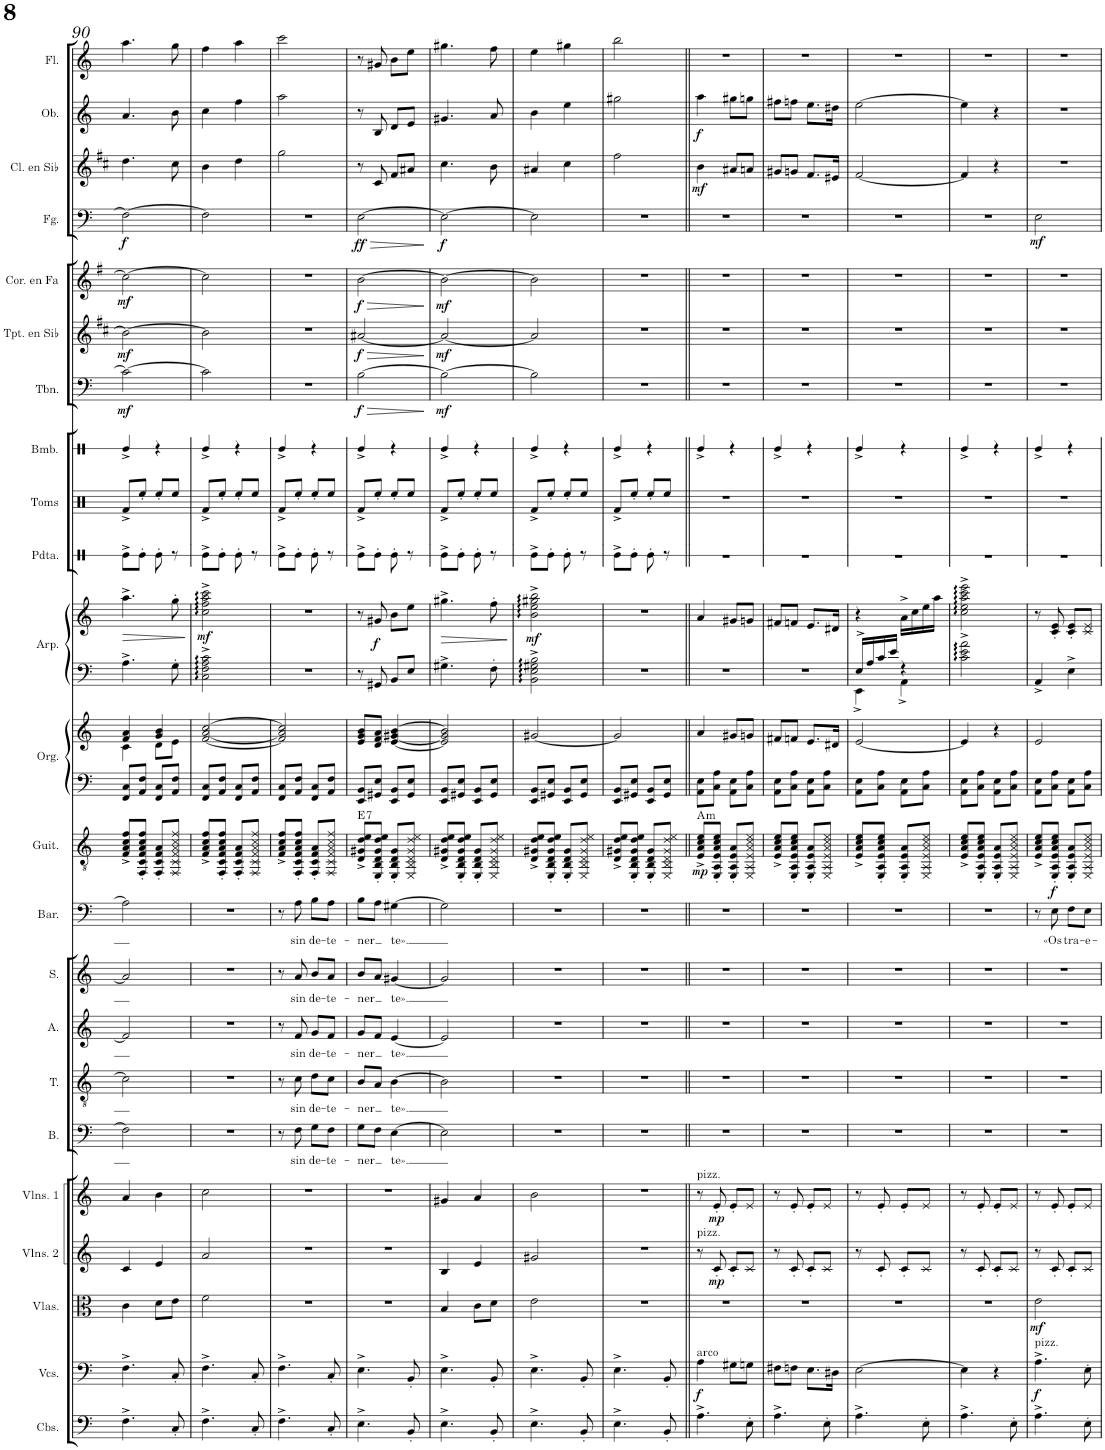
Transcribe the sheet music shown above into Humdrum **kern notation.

**kern	**kern	**dynam	**kern	**dynam	**kern	**dynam	**kern	**dynam	**kern	**text	**kern	**text	**kern	**text	**kern	**text	**kern	**text	**dynam	**kern	**dynam	**harte	**kern	**kern	**kern	**kern	**dynam	**kern	**kern	**kern	**kern	**dynam	**kern	**dynam	**kern	**dynam	**kern	**dynam	**kern	**dynam	**kern	**dynam	**kern
*part23	*part22	*part22	*part21	*part21	*part20	*part20	*part19	*part19	*part18	*part18	*part17	*part17	*part16	*part16	*part15	*part15	*part14	*part14	*part14	*part13	*part13	*part13	*part12	*part12	*part11	*part11	*part11	*part10	*part9	*part8	*part7	*part7	*part6	*part6	*part5	*part5	*part4	*part4	*part3	*part3	*part2	*part2	*part1
*staff25	*staff24	*staff24	*staff23	*staff23	*staff22	*staff22	*staff21	*staff21	*staff20	*staff20	*staff19	*staff19	*staff18	*staff18	*staff17	*staff17	*staff16	*staff16	*staff16	*staff15	*staff15	*	*staff14	*staff13	*staff12	*staff11	*staff11/12	*staff10	*staff9	*staff8	*staff7	*staff7	*staff6	*staff6	*staff5	*staff5	*staff4	*staff4	*staff3	*staff3	*staff2	*staff2	*staff1
*I"Contrabajos	*I"Violonchelos	*	*I"Violas	*	*I"Violines 2	*	*I"Violines 1	*	*I"Bajo	*	*I"Tenor	*	*I"Alto	*	*I"Soprano	*	*I"Barítono	*	*	*I"Guitarra clásica	*	*	*I"Órgano	*	*I"Arpa	*	*	*I"Pandereta	*I"Toms	*I"Bombo	*I"Trombón	*	*I"Trompeta en Sib	*	*I"Trompa en Fa	*	*I"Fagot	*	*I"Clarinete en Sib	*	*I"Oboe	*	*I"Flauta
*I'Cbs.	*I'Vcs.	*	*I'Vlas.	*	*I'Vlns. 2	*	*I'Vlns. 1	*	*I'B.	*	*I'T.	*	*I'A.	*	*I'S.	*	*I'Bar.	*	*	*I'Guit.	*	*	*	*	*I'Arp.	*	*	*I'Pdta.	*I'Toms	*I'Bmb.	*I'Tbn.	*	*I'Tpt. en Sib	*	*	*	*I'Fg.	*	*I'Cl. en Sib	*	*I'Ob.	*	*I'Fl.
!!LO:PB:g=z
*clefF4	*clefF4	*	*clefC3	*	*clefG2	*	*clefG2	*	*clefF4	*	*clefGv2	*	*clefG2	*	*clefG2	*	*clefF4	*	*	*clefGv2	*	*	*clefF4	*clefG2	*clefF4	*clefG2	*	*clefX	*clefX	*clefX	*clefF4	*	*clefG2	*	*clefG2	*	*clefF4	*	*clefG2	*	*clefG2	*	*clefG2
*Trd7c12	*	*	*	*	*	*	*	*	*	*	*	*	*	*	*	*	*	*	*	*	*	*	*	*	*	*	*	*	*	*	*	*	*Trd1c2	*	*Trd4c7	*	*	*	*Trd1c2	*	*	*	*
*k[]	*k[]	*	*k[]	*	*k[]	*	*k[]	*	*k[]	*	*k[]	*	*k[]	*	*k[]	*	*k[]	*	*	*k[]	*	*	*k[]	*k[]	*k[]	*k[]	*	*k[]	*k[]	*k[]	*k[]	*	*k[f#c#]	*	*k[f#]	*	*k[]	*	*k[f#c#]	*	*k[]	*	*k[]
*M2/4	*M2/4	*	*M2/4	*	*M2/4	*	*M2/4	*	*M2/4	*	*M2/4	*	*M2/4	*	*M2/4	*	*M2/4	*	*	*M2/4	*	*	*M2/4	*M2/4	*M2/4	*M2/4	*	*M2/4	*M2/4	*M2/4	*M2/4	*	*M2/4	*	*M2/4	*	*M2/4	*	*M2/4	*	*M2/4	*	*M2/4
=90	=90	=90	=90	=90	=90	=90	=90	=90	=90	=90	=90	=90	=90	=90	=90	=90	=90	=90	=90	=90	=90	=90	=90	=90	=90	=90	=90	=90	=90	=90	=90	=90	=90	=90	=90	=90	=90	=90	=90	=90	=90	=90	=90
*	*	*	*	*	*	*	*	*	*	*	*	*	*	*	*	*	*	*	*	*	*	*	*	*^	*	*	*	*	*	*	*	*	*	*	*	*	*	*	*	*	*	*	*
!	!	!	!	!	!	!	!	!	!	!	!	!	!	!	!	!	!	!	!	!	!	!	!	!	!	!	!	!LO:HP:b	!	!	!	!	!LO:DY:b	!	!LO:DY:b	!	!LO:DY:b	!	!LO:DY:b	!	!	!	!	!
4.F^\	4.F^\	.	4c\	.	4c/	.	4a/	.	2F\]	.	2c\]	.	2f/]	.	2a/]	.	2A\]	.	.	8F/^ 8A/^ 8c/^ 8f/^L	.	.	8FF/ 8C/L	4f/ 4a/	4c\	4.A^\	4.aa^\	>	8Re^\L	8Rf^/L	4Re^/	2c\_	mf	2b\_	mf	2cc\_	mf	2F\_	f	4.dd\	.	4.a/	.	4.aa\
.	.	.	.	.	.	.	.	.	.	.	.	.	.	.	.	.	.	.	.	8FF/' 8C/' 8F/' 8A/' 8c/' 8f/'J	.	.	8AA/ 8F/J	.	.	.	.	.	8Re'\J	8Ree'/J	.	.	.	.	.	.	.	.	.	.	.	.	.	.
.	.	.	8d\L	.	4e/	.	4b\	.	.	.	.	.	.	.	.	.	.	.	.	8FF/' 8C/' 8F/' 8A/'L	.	.	8FF/ 8C/L	4g/ 4b/	8d\L	.	.	.	8Re'\	8Ree'/L	4r	.	.	.	.	.	.	.	.	.	.	.	.	.
8C'/	8C'/	.	8e\J	.	.	.	.	.	.	.	.	.	.	.	.	.	.	.	.	8FF/ 8C/ 8F/ 8A/ 8c/ 8f/J	.	.	8AA/ 8F/J	.	8e\J	8G'\	8gg'\	.	8r	8Ree/J	.	.	.	.	.	.	.	.	.	8cc#\	.	8b\	.	8gg\
*	*	*	*	*	*	*	*	*	*	*	*	*	*	*	*	*	*	*	*	*	*	*	*	*v	*v	*	*	*	*	*	*	*	*	*	*	*	*	*	*	*	*	*	*	*
.	.	.	.	.	.	.	.	.	.	.	.	.	.	.	.	.	.	.	.	.	.	.	.	.	.	.	]	.	.	.	.	.	.	.	.	.	.	.	.	.	.	.	.
=91	=91	=91	=91	=91	=91	=91	=91	=91	=91	=91	=91	=91	=91	=91	=91	=91	=91	=91	=91	=91	=91	=91	=91	=91	=91	=91	=91	=91	=91	=91	=91	=91	=91	=91	=91	=91	=91	=91	=91	=91	=91	=91	=91
!	!	!	!	!	!	!	!	!	!	!	!	!	!	!	!	!	!	!	!	!	!	!	!	!	!	!	!LO:DY:b	!	!	!	!	!	!	!	!	!	!	!	!	!	!	!	!
4.F^\	4.F^\	.	2f\	.	2a/	.	2cc\	.	2r	.	2r	.	2r	.	2r	.	2r	.	.	8F/^ 8A/^ 8c/^ 8f/^L	.	.	8FF/ 8C/L	[2f/ [2a/ [2cc/	2C\^ 2F\^ 2A\^ 2c\^	2cc\^ 2ff\^ 2aa\^ 2ccc\^	mf	8Re^\L	8Rf^/L	4Re^/	2c\]	.	2b\]	.	2cc\]	.	2F\]	.	4b\	.	4cc\	.	4ff\
.	.	.	.	.	.	.	.	.	.	.	.	.	.	.	.	.	.	.	.	8FF/' 8C/' 8F/' 8A/' 8c/' 8f/'J	.	.	8AA/ 8F/J	.	.	.	.	8Re'\J	8Ree'/J	.	.	.	.	.	.	.	.	.	.	.	.	.	.
.	.	.	.	.	.	.	.	.	.	.	.	.	.	.	.	.	.	.	.	8FF/' 8C/' 8F/' 8A/'L	.	.	8FF/ 8C/L	.	.	.	.	8Re'\	8Ree'/L	4r	.	.	.	.	.	.	.	.	4dd\	.	4ff\	.	4aa\
8C'/	8C'/	.	.	.	.	.	.	.	.	.	.	.	.	.	.	.	.	.	.	8FF/ 8C/ 8F/ 8A/ 8c/ 8f/J	.	.	8AA/ 8F/J	.	.	.	.	8r	8Ree/J	.	.	.	.	.	.	.	.	.	.	.	.	.	.
=92	=92	=92	=92	=92	=92	=92	=92	=92	=92	=92	=92	=92	=92	=92	=92	=92	=92	=92	=92	=92	=92	=92	=92	=92	=92	=92	=92	=92	=92	=92	=92	=92	=92	=92	=92	=92	=92	=92	=92	=92	=92	=92	=92
4.F^\	4.F^\	.	2r	.	2r	.	2r	.	8r	.	8r	.	8r	.	8r	.	8r	.	.	8F/^ 8A/^ 8c/^ 8f/^L	.	.	8FF/ 8C/L	2f/] 2a/] 2cc/]	2r	2r	.	8Re^\L	8Rf^/L	4Re^/	2r	.	2r	.	2r	.	2r	.	2gg\	.	2aa\	.	2ccc\
!	!	!	!	!	!	!	!	!	!	!LO:LY:b	!	!LO:LY:b	!	!LO:LY:b	!	!LO:LY:b	!	!LO:LY:b	!	!	!	!	!	!	!	!	!	!	!	!	!	!	!	!	!	!	!	!	!	!	!	!	!
.	.	.	.	.	.	.	.	.	8F\	sin	8c\	sin	8f/	sin	8a/	sin	8A\	sin	.	8FF/' 8C/' 8F/' 8A/' 8c/' 8f/'J	.	.	8AA/ 8F/J	.	.	.	.	8Re'\J	8Ree'/J	.	.	.	.	.	.	.	.	.	.	.	.	.	.
!	!	!	!	!	!	!	!	!	!	!LO:LY:b	!	!LO:LY:b	!	!LO:LY:b	!	!LO:LY:b	!	!LO:LY:b	!	!	!	!	!	!	!	!	!	!	!	!	!	!	!	!	!	!	!	!	!	!	!	!	!
.	.	.	.	.	.	.	.	.	8G\L	de-	8d\L	de-	8g/L	de-	8b/L	de-	8B\L	de-	.	8FF/' 8C/' 8F/' 8A/'L	.	.	8FF/ 8C/L	.	.	.	.	8Re'\	8Ree'/L	4r	.	.	.	.	.	.	.	.	.	.	.	.	.
!	!	!	!	!	!	!	!	!	!	!LO:LY:b	!	!LO:LY:b	!	!LO:LY:b	!	!LO:LY:b	!	!LO:LY:b	!	!	!	!	!	!	!	!	!	!	!	!	!	!	!	!	!	!	!	!	!	!	!	!	!
8C'/	8C'/	.	.	.	.	.	.	.	8F\J	-te-	8c\J	-te-	8f/J	-te-	8a/J	-te-	8A\J	-te-	.	8FF/ 8C/ 8F/ 8A/ 8c/ 8f/J	.	.	8AA/ 8F/J	.	.	.	.	8r	8Ree/J	.	.	.	.	.	.	.	.	.	.	.	.	.	.
=93	=93	=93	=93	=93	=93	=93	=93	=93	=93	=93	=93	=93	=93	=93	=93	=93	=93	=93	=93	=93	=93	=93	=93	=93	=93	=93	=93	=93	=93	=93	=93	=93	=93	=93	=93	=93	=93	=93	=93	=93	=93	=93	=93
!	!	!	!	!	!	!	!	!	!	!LO:LY:b	!	!LO:LY:b	!	!LO:LY:b	!	!LO:LY:b	!	!LO:LY:b	!	!	!	!	!	!	!	!	!	!	!	!	!	!LO:HP:b	!	!LO:HP:b	!	!LO:HP:b	!	!LO:HP:b	!	!	!	!	!
!	!	!	!	!	!	!	!	!	!	!	!	!	!	!	!	!	!	!	!	!	!	!LO:H:kt=7	!	!	!	!	!	!	!	!	!	!LO:DY:n=1:b	!	!LO:DY:n=1:b	!	!LO:DY:n=1:b	!	!LO:DY:n=1:b	!	!	!	!	!
4.E^\	4.E^\	.	2r	.	2r	.	2r	.	8G\L	-ner	8B/L	-ner	8g/L	-ner	8b/L	-ner	8B\L	-ner	.	8D/^ 8G#X/^ 8d/^ 8e/^L	.	E:7	8EE/ 8BB/L	8e/ 8g/ 8b/L	8r	8r	.	8Re^\L	8Rf^/L	4Re^/	[2B\	> f	[2a#X/	> f	[2b\	> f	[2E\	> ff	8r	.	8r	.	8r
!	!	!	!	!	!	!	!	!	!	!	!	!	!	!	!	!	!	!	!	!	!	!	!	!	!	!	!LO:DY:b	!	!	!	!	!	!	!	!	!	!	!	!	!	!	!	!
.	.	.	.	.	.	.	.	.	8F\J	.	8A/J	.	8f/J	.	8a/J	.	8A\J	.	.	8EE/' 8BB/' 8D/' 8G#/' 8d/' 8e/'J	.	.	8GG#X/ 8E/J	8d/ 8f/ 8a/J	8GG#X/	8g#X/	f	8Re'\J	8Ree'/J	.	.	.	.	.	.	.	.	.	8c#/	.	8B/	.	8g#X/
!	!	!	!	!	!	!	!	!	!	!LO:LY:b	!	!LO:LY:b	!	!LO:LY:b	!	!LO:LY:b	!	!LO:LY:b	!	!	!	!	!	!	!	!	!	!	!	!	!	!	!	!	!	!	!	!	!	!	!	!	!
.	.	.	.	.	.	.	.	.	[4E\	te».	[4B\	te».	[4e/	te».	[4g#X/	te».	[4G#X\	te».	.	8EE/' 8BB/' 8D/' 8G#/'L	.	.	8EE/ 8BB/L	[4e/ [4g#X/ [4b/	8BB/L	8b\L	.	8Re'\	8Ree'/L	4r	.	.	.	.	.	.	.	.	8f#/L	.	8d/L	.	8b\L
8BB'/	8BB'/	.	.	.	.	.	.	.	.	.	.	.	.	.	.	.	.	.	.	8EE/ 8BB/ 8D/ 8G#/ 8d/ 8e/J	.	.	8GG#/ 8E/J	.	8E/J	8ee\J	.	8r	8Ree/J	.	.	.	.	.	.	.	.	.	8a#X/J	.	8e/J	.	8ee\J
.	.	.	.	.	.	.	.	.	.	.	.	.	.	.	.	.	.	.	.	.	.	.	.	.	.	.	.	.	.	.	.	]	.	]	.	]	.	]	.	.	.	.	.
=94	=94	=94	=94	=94	=94	=94	=94	=94	=94	=94	=94	=94	=94	=94	=94	=94	=94	=94	=94	=94	=94	=94	=94	=94	=94	=94	=94	=94	=94	=94	=94	=94	=94	=94	=94	=94	=94	=94	=94	=94	=94	=94	=94
!	!	!	!	!	!	!	!	!	!	!	!	!	!	!	!	!	!	!	!	!	!	!	!	!	!	!	!LO:HP:b	!	!	!	!	!LO:DY:b	!	!LO:DY:b	!	!LO:DY:b	!	!LO:DY:b	!	!	!	!	!
4.E^\	4.E^\	.	4B/	.	4B/	.	4g#X/	.	2E\]	.	2B\]	.	2e/]	.	2g#/]	.	2G#\]	.	.	8D/^ 8G#X/^ 8d/^ 8e/^L	.	.	8EE/ 8BB/L	2e/] 2g#/] 2b/]	4.G#X^\	4.gg#X^\	>	8Re^\L	8Rf^/L	4Re^/	2B\_	mf	2a#/_	mf	2b\_	mf	2E\_	f	4.cc#\	.	4.g#X/	.	4.gg#X\
.	.	.	.	.	.	.	.	.	.	.	.	.	.	.	.	.	.	.	.	8EE/' 8BB/' 8D/' 8G#/' 8d/' 8e/'J	.	.	8GG#X/ 8E/J	.	.	.	.	8Re'\J	8Ree'/J	.	.	.	.	.	.	.	.	.	.	.	.	.	.
.	.	.	8c\L	.	4e/	.	4a/	.	.	.	.	.	.	.	.	.	.	.	.	8EE/' 8BB/' 8D/' 8G#/'L	.	.	8EE/ 8BB/L	.	.	.	.	8Re'\	8Ree'/L	4r	.	.	.	.	.	.	.	.	.	.	.	.	.
8BB'/	8BB'/	.	8d\J	.	.	.	.	.	.	.	.	.	.	.	.	.	.	.	.	8EE/ 8BB/ 8D/ 8G#/ 8d/ 8e/J	.	.	8GG#/ 8E/J	.	8F'\	8ff'\	.	8r	8Ree/J	.	.	.	.	.	.	.	.	.	8b\	.	8a/	.	8ff\
.	.	.	.	.	.	.	.	.	.	.	.	.	.	.	.	.	.	.	.	.	.	.	.	.	.	.	]	.	.	.	.	.	.	.	.	.	.	.	.	.	.	.	.
=95	=95	=95	=95	=95	=95	=95	=95	=95	=95	=95	=95	=95	=95	=95	=95	=95	=95	=95	=95	=95	=95	=95	=95	=95	=95	=95	=95	=95	=95	=95	=95	=95	=95	=95	=95	=95	=95	=95	=95	=95	=95	=95	=95
!	!	!	!	!	!	!	!	!	!	!	!	!	!	!	!	!	!	!	!	!	!	!	!	!	!	!	!LO:DY:b	!	!	!	!	!	!	!	!	!	!	!	!	!	!	!	!
4.E^\	4.E^\	.	2e\	.	2g#X/	.	2b\	.	2r	.	2r	.	2r	.	2r	.	2r	.	.	8D/^ 8G#X/^ 8d/^ 8e/^L	.	.	8EE/ 8BB/L	[2g#X/	2BB\^ 2E\^ 2G#X\^ 2B\^	2b\^ 2ee\^ 2gg#X\^ 2bb\^	mf	8Re^\L	8Rf^/L	4Re^/	2B\]	.	2a#/]	.	2b\]	.	2E\]	.	4a#X/	.	4b\	.	4ee\
.	.	.	.	.	.	.	.	.	.	.	.	.	.	.	.	.	.	.	.	8EE/' 8BB/' 8D/' 8G#/' 8d/' 8e/'J	.	.	8GG#X/ 8E/J	.	.	.	.	8Re'\J	8Ree'/J	.	.	.	.	.	.	.	.	.	.	.	.	.	.
.	.	.	.	.	.	.	.	.	.	.	.	.	.	.	.	.	.	.	.	8EE/' 8BB/' 8D/' 8G#/'L	.	.	8EE/ 8BB/L	.	.	.	.	8Re'\	8Ree'/L	4r	.	.	.	.	.	.	.	.	4cc#\	.	4ee\	.	4gg#X\
8BB'/	8BB'/	.	.	.	.	.	.	.	.	.	.	.	.	.	.	.	.	.	.	8EE/ 8BB/ 8D/ 8G#/ 8d/ 8e/J	.	.	8GG#/ 8E/J	.	.	.	.	8r	8Ree/J	.	.	.	.	.	.	.	.	.	.	.	.	.	.
=96	=96	=96	=96	=96	=96	=96	=96	=96	=96	=96	=96	=96	=96	=96	=96	=96	=96	=96	=96	=96	=96	=96	=96	=96	=96	=96	=96	=96	=96	=96	=96	=96	=96	=96	=96	=96	=96	=96	=96	=96	=96	=96	=96
4.E^\	4.E^\	.	2r	.	2r	.	2r	.	2r	.	2r	.	2r	.	2r	.	2r	.	.	8D/^ 8G#X/^ 8d/^ 8e/^L	.	.	8EE/ 8BB/L	2g#/]	2r	2r	.	8Re^\L	8Rf^/L	4Re^/	2r	.	2r	.	2r	.	2r	.	2ff#\	.	2gg#X\	.	2bb\
.	.	.	.	.	.	.	.	.	.	.	.	.	.	.	.	.	.	.	.	8EE/' 8BB/' 8D/' 8G#/' 8d/' 8e/'J	.	.	8GG#X/ 8E/J	.	.	.	.	8Re'\J	8Ree'/J	.	.	.	.	.	.	.	.	.	.	.	.	.	.
.	.	.	.	.	.	.	.	.	.	.	.	.	.	.	.	.	.	.	.	8EE/' 8BB/' 8D/' 8G#/'L	.	.	8EE/ 8BB/L	.	.	.	.	8Re'\	8Ree'/L	4r	.	.	.	.	.	.	.	.	.	.	.	.	.
8BB'/	8BB'/	.	.	.	.	.	.	.	.	.	.	.	.	.	.	.	.	.	.	8EE/ 8BB/ 8D/ 8G#/ 8d/ 8e/J	.	.	8GG#/ 8E/J	.	.	.	.	8r	8Ree/J	.	.	.	.	.	.	.	.	.	.	.	.	.	.
=97||	=97||	=97||	=97||	=97||	=97||	=97||	=97||	=97||	=97||	=97||	=97||	=97||	=97||	=97||	=97||	=97||	=97||	=97||	=97||	=97||	=97||	=97||	=97||	=97||	=97||	=97||	=97||	=97||	=97||	=97||	=97||	=97||	=97||	=97||	=97||	=97||	=97||	=97||	=97||	=97||	=97||	=97||	=97||
!	!	!	!	!	!	!	!LO:TX:a:t=pizz.	!	!	!	!	!	!	!	!	!	!	!	!	!	!	!	!	!	!	!	!	!	!	!	!	!	!	!	!	!	!	!	!	!	!	!	!
!	!	!	!	!	!LO:TX:a:t=pizz.	!	!	!	!	!	!	!	!	!	!	!	!	!	!	!	!	!	!	!	!	!	!	!	!	!	!	!	!	!	!	!	!	!	!	!	!	!	!
!	!LO:TX:a:t=arco	!	!	!	!	!	!	!	!	!	!	!	!	!	!	!	!	!	!	!	!	!	!	!	!	!	!	!	!	!	!	!	!	!	!	!	!	!	!	!	!	!	!
!	!	!LO:DY:b	!	!	!	!	!	!	!	!	!	!	!	!	!	!	!	!	!	!	!LO:DY:b	!LO:H:kt=m	!	!	!	!	!	!	!	!	!	!	!	!	!	!	!	!	!	!LO:DY:b	!	!LO:DY:b	!
4.A^\	4A\	f	2r	.	8r	.	8r	.	2r	.	2r	.	2r	.	2r	.	2r	.	.	8E/^ 8A/^ 8c/^ 8e/^L	mp	A:min	8AA\ 8E\L	4a/	2r	4a/	.	2r	2r	4Re^/	2r	.	2r	.	2r	.	2r	.	4b\	mf	4aa\	f	2r
!	!	!	!	!	!	!LO:DY:b	!	!LO:DY:b	!	!	!	!	!	!	!	!	!	!	!	!	!	!	!	!	!	!	!	!	!	!	!	!	!	!	!	!	!	!	!	!	!	!	!
.	.	.	.	.	8c'/	mp	8e'/	mp	.	.	.	.	.	.	.	.	.	.	.	8EE/' 8AA/' 8E/' 8A/' 8c/' 8e/'J	.	.	8C\ 8A\J	.	.	.	.	.	.	.	.	.	.	.	.	.	.	.	.	.	.	.	.
.	8G#X\L	.	.	.	8c'/L	.	8e'/L	.	.	.	.	.	.	.	.	.	.	.	.	8EE/' 8AA/' 8E/' 8A/'L	.	.	8AA\ 8E\L	8g#X/L	.	8g#X/L	.	.	.	4r	.	.	.	.	.	.	.	.	8a#X/L	.	8gg#X\L	.	.
8E'\	8Gn\J	.	.	.	8c/J	.	8e/J	.	.	.	.	.	.	.	.	.	.	.	.	8EE/ 8AA/ 8E/ 8A/ 8c/ 8e/J	.	.	8C\ 8A\J	8gn/J	.	8gn/J	.	.	.	.	.	.	.	.	.	.	.	.	8an/J	.	8ggn\J	.	.
=98	=98	=98	=98	=98	=98	=98	=98	=98	=98	=98	=98	=98	=98	=98	=98	=98	=98	=98	=98	=98	=98	=98	=98	=98	=98	=98	=98	=98	=98	=98	=98	=98	=98	=98	=98	=98	=98	=98	=98	=98	=98	=98	=98
4.A^\	8F#X\L	.	2r	.	8r	.	8r	.	2r	.	2r	.	2r	.	2r	.	2r	.	.	8E/^ 8A/^ 8c/^ 8e/^L	.	.	8AA\ 8E\L	8f#X/L	2r	8f#X/L	.	2r	2r	4Re^/	2r	.	2r	.	2r	.	2r	.	8g#X/L	.	8ff#X\L	.	2r
.	8Fn\J	.	.	.	8c'/	.	8e'/	.	.	.	.	.	.	.	.	.	.	.	.	8EE/' 8AA/' 8E/' 8A/' 8c/' 8e/'J	.	.	8C\ 8A\J	8fn/J	.	8fn/J	.	.	.	.	.	.	.	.	.	.	.	.	8gn/J	.	8ffn\J	.	.
.	8.E\L	.	.	.	8c'/L	.	8e'/L	.	.	.	.	.	.	.	.	.	.	.	.	8EE/' 8AA/' 8E/' 8A/'L	.	.	8AA\ 8E\L	8.e/L	.	8.e/L	.	.	.	4r	.	.	.	.	.	.	.	.	8.f#/L	.	8.ee\L	.	.
8E'\	.	.	.	.	8c/J	.	8e/J	.	.	.	.	.	.	.	.	.	.	.	.	8EE/ 8AA/ 8E/ 8A/ 8c/ 8e/J	.	.	8C\ 8A\J	.	.	.	.	.	.	.	.	.	.	.	.	.	.	.	.	.	.	.	.
.	16D#X\Jk	.	.	.	.	.	.	.	.	.	.	.	.	.	.	.	.	.	.	.	.	.	.	16d#X/Jk	.	16d#X/Jk	.	.	.	.	.	.	.	.	.	.	.	.	16e#X/Jk	.	16dd#X\Jk	.	.
=99	=99	=99	=99	=99	=99	=99	=99	=99	=99	=99	=99	=99	=99	=99	=99	=99	=99	=99	=99	=99	=99	=99	=99	=99	=99	=99	=99	=99	=99	=99	=99	=99	=99	=99	=99	=99	=99	=99	=99	=99	=99	=99	=99
*	*	*	*	*	*	*	*	*	*	*	*	*	*	*	*	*	*	*	*	*	*	*	*	*	*^	*	*	*	*	*	*	*	*	*	*	*	*	*	*	*	*	*	*
4.A^\	[2E\	.	2r	.	8r	.	8r	.	2r	.	2r	.	2r	.	2r	.	2r	.	.	8E/^ 8A/^ 8c/^ 8e/^L	.	.	8AA\ 8E\L	[2e/	16E^/LL	4EE^\	4r	.	2r	2r	4Re^/	2r	.	2r	.	2r	.	2r	.	[2f#/	.	[2ee\	.	2r
.	.	.	.	.	.	.	.	.	.	.	.	.	.	.	.	.	.	.	.	.	.	.	.	.	16A/	.	.	.	.	.	.	.	.	.	.	.	.	.	.	.	.	.	.	.
.	.	.	.	.	8c'/	.	8e'/	.	.	.	.	.	.	.	.	.	.	.	.	8EE/' 8AA/' 8E/' 8A/' 8c/' 8e/'J	.	.	8C\ 8A\J	.	16c/	.	.	.	.	.	.	.	.	.	.	.	.	.	.	.	.	.	.	.
.	.	.	.	.	.	.	.	.	.	.	.	.	.	.	.	.	.	.	.	.	.	.	.	.	16e/JJ	.	.	.	.	.	.	.	.	.	.	.	.	.	.	.	.	.	.	.
.	.	.	.	.	8c'/L	.	8e'/L	.	.	.	.	.	.	.	.	.	.	.	.	8EE/' 8AA/' 8E/' 8A/'L	.	.	8AA\ 8E\L	.	4r	4AA^\	16a^\LL	.	.	.	4r	.	.	.	.	.	.	.	.	.	.	.	.	.
.	.	.	.	.	.	.	.	.	.	.	.	.	.	.	.	.	.	.	.	.	.	.	.	.	.	.	16cc\	.	.	.	.	.	.	.	.	.	.	.	.	.	.	.	.	.
8E'\	.	.	.	.	8c/J	.	8e/J	.	.	.	.	.	.	.	.	.	.	.	.	8EE/ 8AA/ 8E/ 8A/ 8c/ 8e/J	.	.	8C\ 8A\J	.	.	.	16ee\	.	.	.	.	.	.	.	.	.	.	.	.	.	.	.	.	.
.	.	.	.	.	.	.	.	.	.	.	.	.	.	.	.	.	.	.	.	.	.	.	.	.	.	.	16aa\JJ	.	.	.	.	.	.	.	.	.	.	.	.	.	.	.	.	.
*	*	*	*	*	*	*	*	*	*	*	*	*	*	*	*	*	*	*	*	*	*	*	*	*	*v	*v	*	*	*	*	*	*	*	*	*	*	*	*	*	*	*	*	*	*
=100	=100	=100	=100	=100	=100	=100	=100	=100	=100	=100	=100	=100	=100	=100	=100	=100	=100	=100	=100	=100	=100	=100	=100	=100	=100	=100	=100	=100	=100	=100	=100	=100	=100	=100	=100	=100	=100	=100	=100	=100	=100	=100	=100
4.A^\	4E\]	.	2r	.	8r	.	8r	.	2r	.	2r	.	2r	.	2r	.	2r	.	.	8E/^ 8A/^ 8c/^ 8e/^L	.	.	8AA\ 8E\L	4e/]	2c\^ 2e\^ 2a\^	2cc\^ 2ee\^ 2aa\^ 2ccc\^ 2eee\^	.	2r	2r	4Re^/	2r	.	2r	.	2r	.	2r	.	4f#/]	.	4ee\]	.	2r
.	.	.	.	.	8c'/	.	8e'/	.	.	.	.	.	.	.	.	.	.	.	.	8EE/' 8AA/' 8E/' 8A/' 8c/' 8e/'J	.	.	8C\ 8A\J	.	.	.	.	.	.	.	.	.	.	.	.	.	.	.	.	.	.	.	.
.	4r	.	.	.	8c'/L	.	8e'/L	.	.	.	.	.	.	.	.	.	.	.	.	8EE/' 8AA/' 8E/' 8A/'L	.	.	8AA\ 8E\L	4r	.	.	.	.	.	4r	.	.	.	.	.	.	.	.	4r	.	4r	.	.
8E'\	.	.	.	.	8c/J	.	8e/J	.	.	.	.	.	.	.	.	.	.	.	.	8EE/ 8AA/ 8E/ 8A/ 8c/ 8e/J	.	.	8C\ 8A\J	.	.	.	.	.	.	.	.	.	.	.	.	.	.	.	.	.	.	.	.
=101	=101	=101	=101	=101	=101	=101	=101	=101	=101	=101	=101	=101	=101	=101	=101	=101	=101	=101	=101	=101	=101	=101	=101	=101	=101	=101	=101	=101	=101	=101	=101	=101	=101	=101	=101	=101	=101	=101	=101	=101	=101	=101	=101
!	!LO:TX:a:t=pizz.	!	!	!	!	!	!	!	!	!	!	!	!	!	!	!	!	!	!	!	!	!	!	!	!	!	!	!	!	!	!	!	!	!	!	!	!	!	!	!	!	!	!
!	!	!LO:DY:b	!	!LO:DY:b	!	!	!	!	!	!	!	!	!	!	!	!	!	!	!	!	!	!	!	!	!	!	!	!	!	!	!	!	!	!	!	!	!	!LO:DY:b	!	!	!	!	!
4.A^\	4.A^\	f	2e\	mf	8r	.	8r	.	2r	.	2r	.	2r	.	2r	.	8r	.	.	8E/^ 8A/^ 8c/^ 8e/^L	.	.	8AA\ 8E\L	2e/	4AA^/	8r	.	2r	2r	4Re^/	2r	.	2r	.	2r	.	2E\	mf	2r	.	2r	.	2r
!	!	!	!	!	!	!	!	!	!	!	!	!	!	!	!	!	!	!LO:LY:b	!LO:DY:a	!	!	!	!	!	!	!	!	!	!	!	!	!	!	!	!	!	!	!	!	!	!	!	!
.	.	.	.	.	8c'/	.	8e'/	.	.	.	.	.	.	.	.	.	8E\	«Os	f	8EE/' 8AA/' 8E/' 8A/' 8c/' 8e/'J	.	.	8C\ 8A\J	.	.	8c/' 8e/'	.	.	.	.	.	.	.	.	.	.	.	.	.	.	.	.	.
!	!	!	!	!	!	!	!	!	!	!	!	!	!	!	!	!	!	!LO:LY:b	!	!	!	!	!	!	!	!	!	!	!	!	!	!	!	!	!	!	!	!	!	!	!	!	!
.	.	.	.	.	8c'/L	.	8e'/L	.	.	.	.	.	.	.	.	.	8F\L	tra-	.	8EE/' 8AA/' 8E/' 8A/'L	.	.	8AA\ 8E\L	.	4E^\	8c/' 8e/'L	.	.	.	4r	.	.	.	.	.	.	.	.	.	.	.	.	.
!	!	!	!	!	!	!	!	!	!	!	!	!	!	!	!	!	!	!LO:LY:b	!	!	!	!	!	!	!	!	!	!	!	!	!	!	!	!	!	!	!	!	!	!	!	!	!
8E'\	8E'\	.	.	.	8c/J	.	8e/J	.	.	.	.	.	.	.	.	.	8E\J	-e-	.	8EE/ 8AA/ 8E/ 8A/ 8c/ 8e/J	.	.	8C\ 8A\J	.	.	8c/ 8e/J	.	.	.	.	.	.	.	.	.	.	.	.	.	.	.	.	.
=	=	=	=	=	=	=	=	=	=	=	=	=	=	=	=	=	=	=	=	=	=	=	=	=	=	=	=	=	=	=	=	=	=	=	=	=	=	=	=	=	=	=	=
*-	*-	*-	*-	*-	*-	*-	*-	*-	*-	*-	*-	*-	*-	*-	*-	*-	*-	*-	*-	*-	*-	*-	*-	*-	*-	*-	*-	*-	*-	*-	*-	*-	*-	*-	*-	*-	*-	*-	*-	*-	*-	*-	*-
